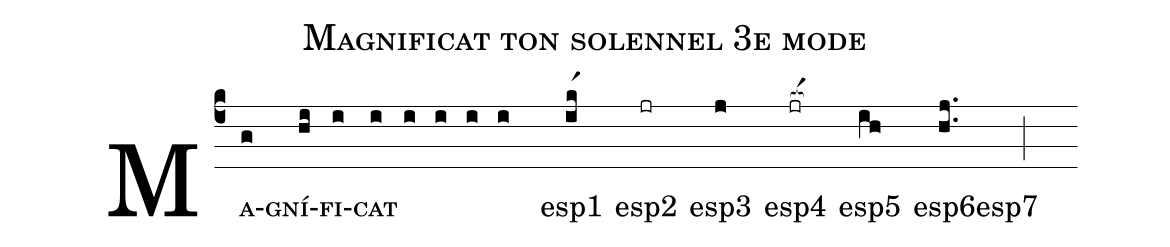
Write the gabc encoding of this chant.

name: Magnificat ton solennel 3e mode;
def-m1: \grealign;
%%
(c4)
M<sc>{a}-([em1]g)gní-([em1]hi)fi-([em1]i)cat</sc>(i) (i) (i) (i) (i) ()
() <sp>esp1</sp>([em1]ikr1)
<sp>esp2</sp>([em1]jr)
<sp>esp3</sp>([em1]j)
<sp>esp4</sp>([em1]jr[ocba:1{])
<sp>esp5</sp>([em1]ih[ocba:0}])
<sp>esp6</sp>([em1]hj..)
<sp>esp7</sp>([em1];)
